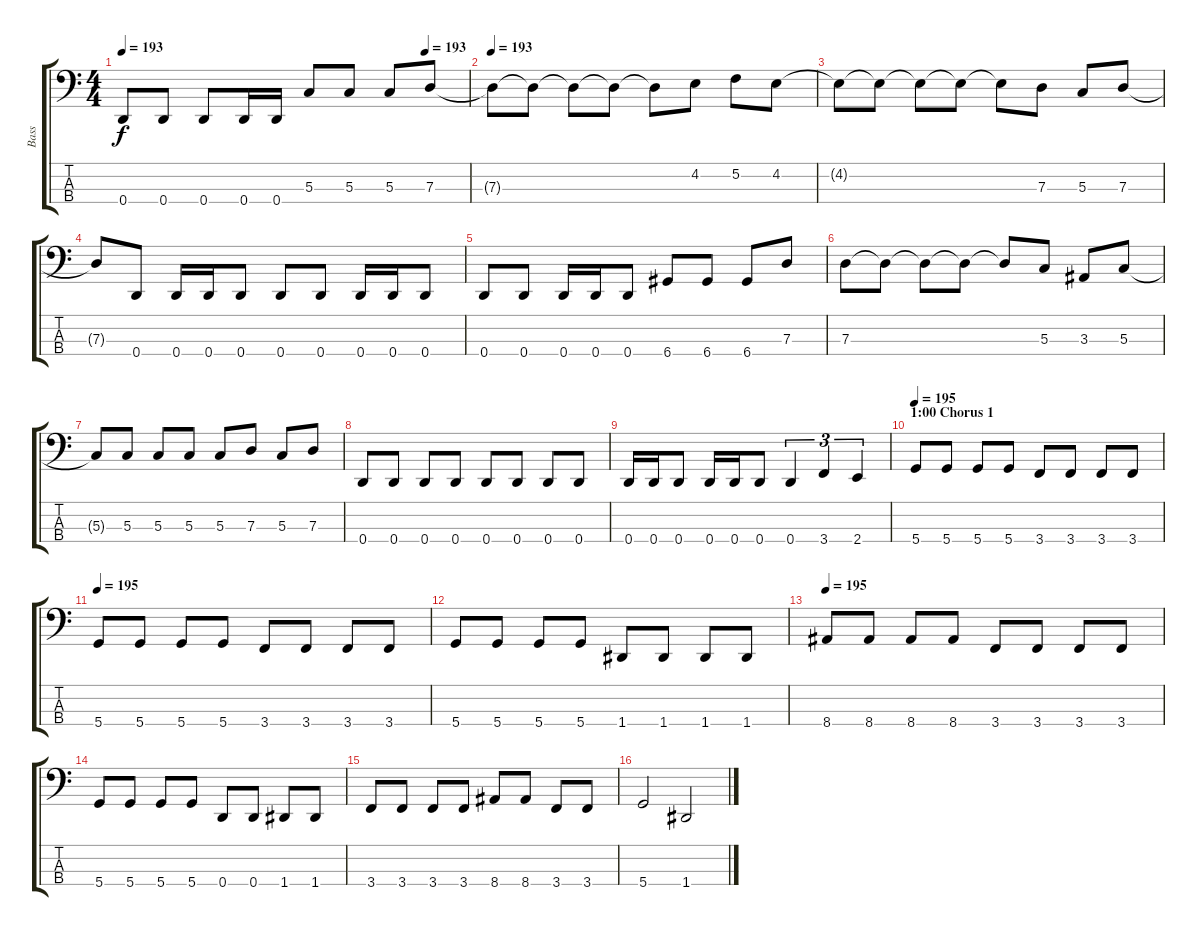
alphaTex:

\track ("Bass" "Bass") {instrument electricbassfinger}
\staff {score tabs}
\tuning (F2 C2 G1 D1) {hide}
\ts (4 4)
\tempo 193
\tempo (193 0.875)
\clef f4
\ks c
0.4.8{dy f} 0.4.8 0.4.8 0.4.16 0.4.16 5.3.8 5.3.8 5.3.8 7.3.8 |
\tempo 193
7.3{t}.8 7.3{t}.8 7.3{t}.8 7.3{t}.8 7.3{t}.8 4.2.8 5.2.8 4.2.8 |
4.2{t}.8 4.2{t}.8 4.2{t}.8 4.2{t}.8 4.2{t}.8 7.3.8 5.3.8 7.3.8 |
7.3{t}.8 0.4.8 0.4.16 0.4.16 0.4.8 0.4.8 0.4.8 0.4.16 0.4.16 0.4.8 |
0.4.8 0.4.8 0.4.16 0.4.16 0.4.8 6.4.8 6.4.8 6.4.8 7.3.8 |
7.3.8 7.3{t}.8 7.3{t}.8 7.3{t}.8 7.3{t}.8 5.3.8 3.3.8 5.3.8 |
5.3{t}.8 5.3.8 5.3.8 5.3.8 5.3.8 7.3.8 5.3.8 7.3.8 |
0.4.8 0.4.8 0.4.8 0.4.8 0.4.8 0.4.8 0.4.8 0.4.8 |
0.4.16 0.4.16 0.4.8 0.4.16 0.4.16 0.4.8 0.4.4{tu (3 2)} 3.4.4{tu (3 2)} 2.4.4{tu (3 2)} |
\section ("" "1:00 Chorus 1")
\tempo 195
5.4.8 5.4.8 5.4.8 5.4.8 3.4.8 3.4.8 3.4.8 3.4.8 |
\tempo 195
5.4.8 5.4.8 5.4.8 5.4.8 3.4.8 3.4.8 3.4.8 3.4.8 |
5.4.8 5.4.8 5.4.8 5.4.8 1.4.8 1.4.8 1.4.8 1.4.8 |
\tempo 195
8.4.8 8.4.8 8.4.8 8.4.8 3.4.8 3.4.8 3.4.8 3.4.8 |
5.4.8 5.4.8 5.4.8 5.4.8 0.4.8 0.4.8 1.4.8 1.4.8 |
3.4.8 3.4.8 3.4.8 3.4.8 8.4.8 8.4.8 3.4.8 3.4.8 |
5.4.2 1.4.2
